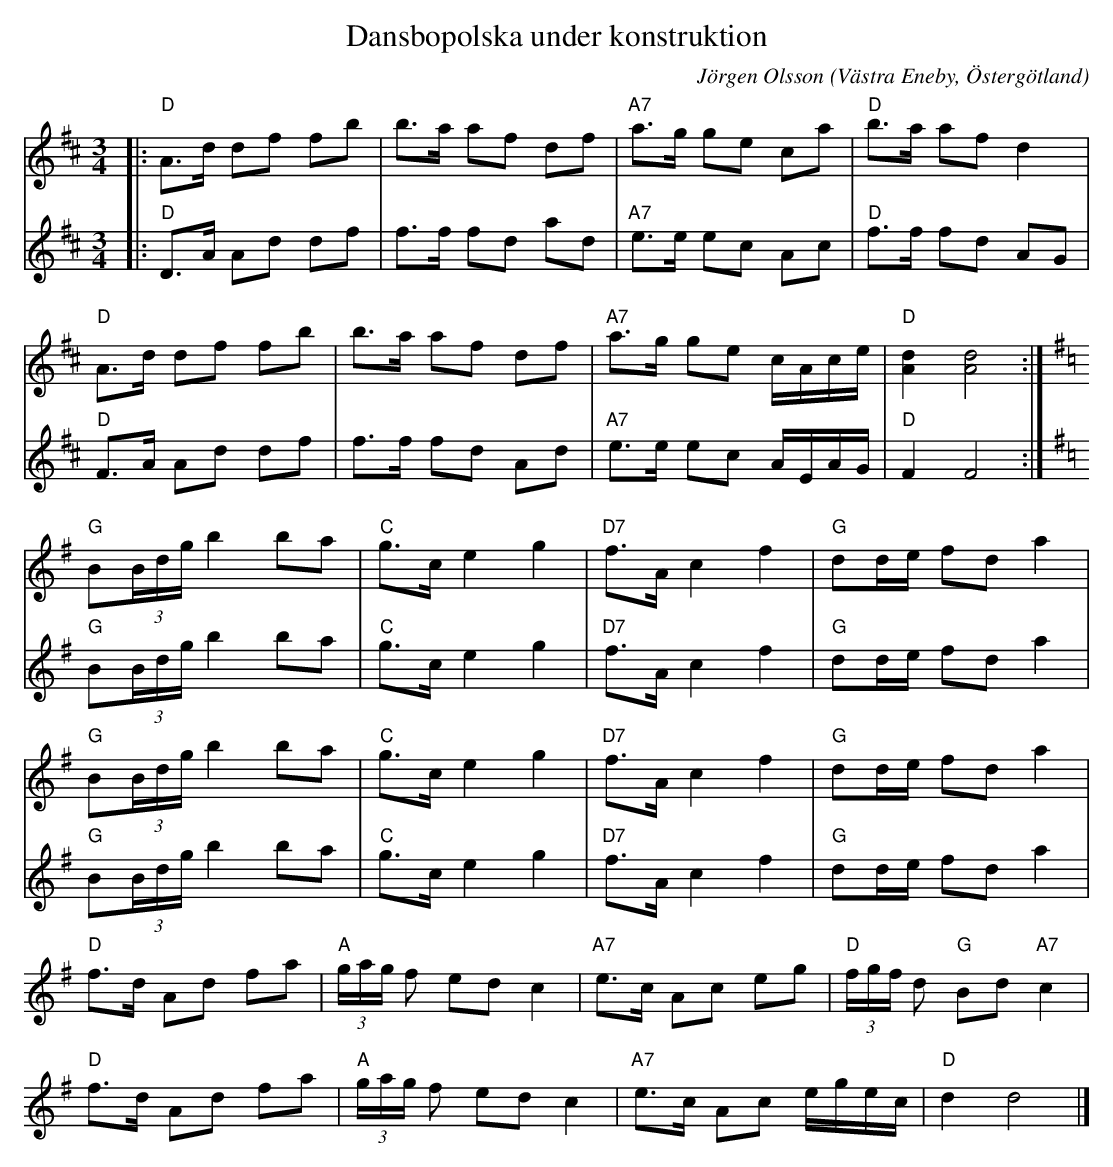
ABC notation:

X:1
T:Dansbopolska under konstruktion
C:Jörgen Olsson
O:Västra Eneby, Östergötland
M:3/4
L:1/8
K:D
V:1
|:"D"A>d df fb|b>a af df|"A7"a>g ge ca|"D"b>a af d2|
"D"A>d df fb|b>a af df|"A7"a>g ge c/A/c/e/|"D"[dA]2 [dA]4:|
[K:G]"G"B(3B/d/g/ b2 ba|"C"g>c e2 g2|"D7"f>A c2 f2|"G" dd/e/ fd a2|
"G"B(3B/d/g/ b2 ba|"C"g>c e2 g2|"D7"f>A c2 f2|"G" dd/e/ fd a2|
"D"f>d Ad fa|"A"(3g/a/g/ f ed c2|"A7"e>c Ac eg|"D"(3f/g/f/ d "G"Bd "A7"c2|
"D"f>d Ad fa|"A"(3g/a/g/ f ed c2|"A7"e>c Ac e/g/e/c/|"D"d2 d4 |]
V:2
|:"D"D>A Ad df|f>f fd ad|"A7"e>e ec Ac|"D"f>f fd AG|
"D"F>A Ad df|f>f fd Ad|"A7"e>e ec A/E/A/G/|"D"F2 F4:|
[K:G]"G"B(3B/d/g/ b2 ba|"C"g>c e2 g2|"D7"f>A c2 f2|"G" dd/e/ fd a2|
"G"B(3B/d/g/ b2 ba|"C"g>c e2 g2|"D7"f>A c2 f2|"G" dd/e/ fd a2|
